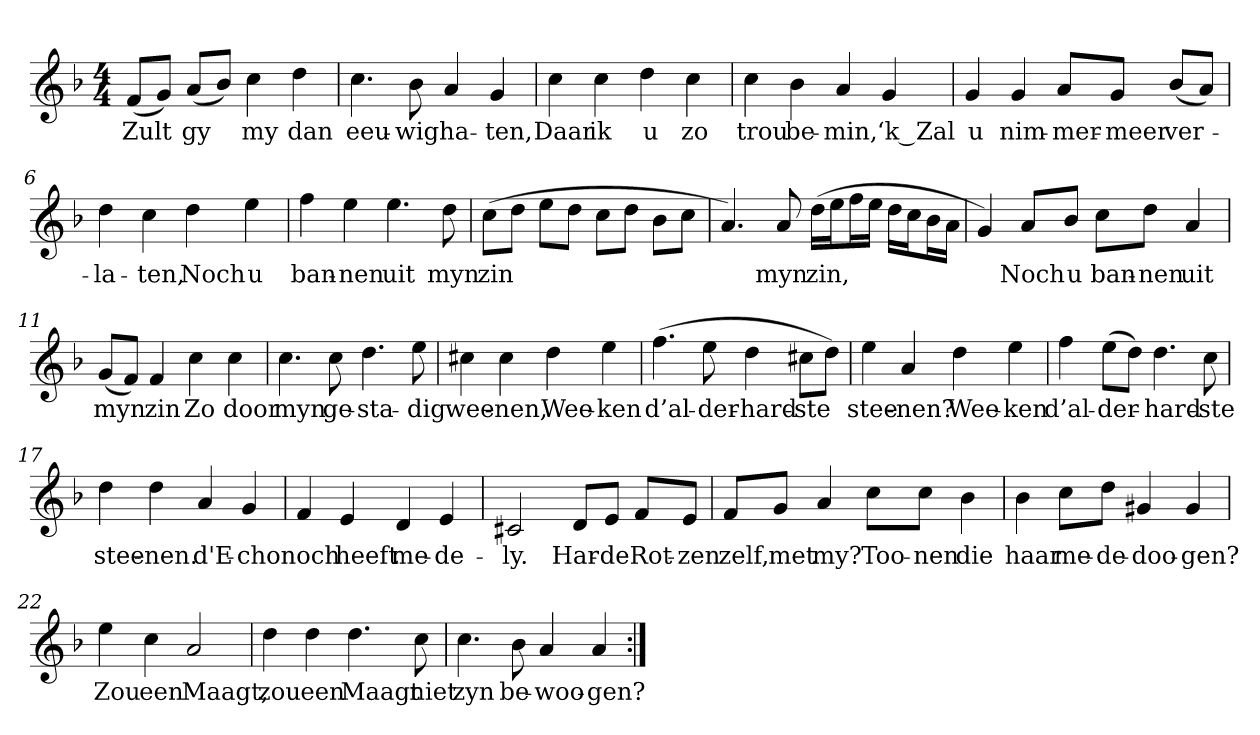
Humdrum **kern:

**kern	**text
*part1	*part1
*staff1	*staff1
*clefG2	*
*k[b-]	*
*F:	*
*M4/4	*
*MM120	*
=1	=1
(8f/L	Zult
8g/J)	.
(8a/L	gy
8b-/J)	.
4cc	my
4dd	dan
=2	=2
4.cc	eeu-
8b-	-wig
4a	ha-
4g	-ten,
=3	=3
4cc	Daar
4cc	ik
4dd	u
4cc	zo
=4	=4
4cc	trou
4b-	be-
4a	-min,
4g	‘k Zal
=5	=5
4g	u
4g	nim-
8a/L	-mer-
8g/J	-meer
(8b-/L	ver-
8a/J)	.
=6	=6
4dd	-la-
4cc	-ten,
4dd	Noch
4ee	u
=7	=7
4ff	ban-
4ee	-nen
4.ee	uit
8dd	myn
=8	=8
(8cc\L	zin
8dd\J	.
8ee\L	.
8dd\J	.
8cc\L	.
8dd\J	.
8b-\L	.
8cc\J	.
=9	=9
4.a)	.
8a	myn
(16dd\LL	zin,
16ee\J	.
16ff\L	.
16ee\JJ	.
16dd\LL	.
16cc\J	.
16b-\L	.
16a\JJ	.
=10	=10
4g)	.
8a/L	Noch
8b-/J	u
8cc\L	ban-
8dd\J	-nen
4a	uit
=11	=11
(8g/L	myn
8f/J)	.
4f	zin
4cc	Zo
4cc	door
=12	=12
4.cc	myn
8cc	ge-
4.dd	-sta-
8ee	-dig
=13	=13
4cc#X	wee-
4cc#	-nen,
4dd	Wee-
4ee	-ken
=14	=14
(4.ff	d’al-
8ee	-der-
4dd	-hard-
8cc#X\L	-ste
8dd\J)	.
=15	=15
4ee	stee-
4a	-nen?
4dd	Wee-
4ee	-ken
=16	=16
4ff	d’al-
(8ee\L	-der-
8dd\J)	.
4.dd	-hard-
8cc	-ste
=17	=17
4dd	stee-
4dd	-nen.
4a	d'E-
4g	-cho
=18	=18
4f	noch
4e	heeft
4d	me-
4e	-de-
=19	=19
2c#X	-ly.
8d/L	Har-
8e/J	-de
8f/L	Rot-
8e/J	-zen
=20	=20
8f/L	zelf,
8g/J	met
4a	my?
8cc\L	Too-
8cc\J	-nen
4b-	die
=21	=21
4b-	haar
8cc\L	me-
8dd\J	-de-
4g#X	-doo-
4g#	-gen?
=22	=22
4ee	Zou
4cc	een
2a	Maagt,
=23	=23
4dd	zou
4dd	een
4.dd	Maagt
8cc	niet
=24	=24
4.cc	zyn
8b-	be-
4a	-woo-
4a	-gen?
=:|!	=:|!
*-	*-
